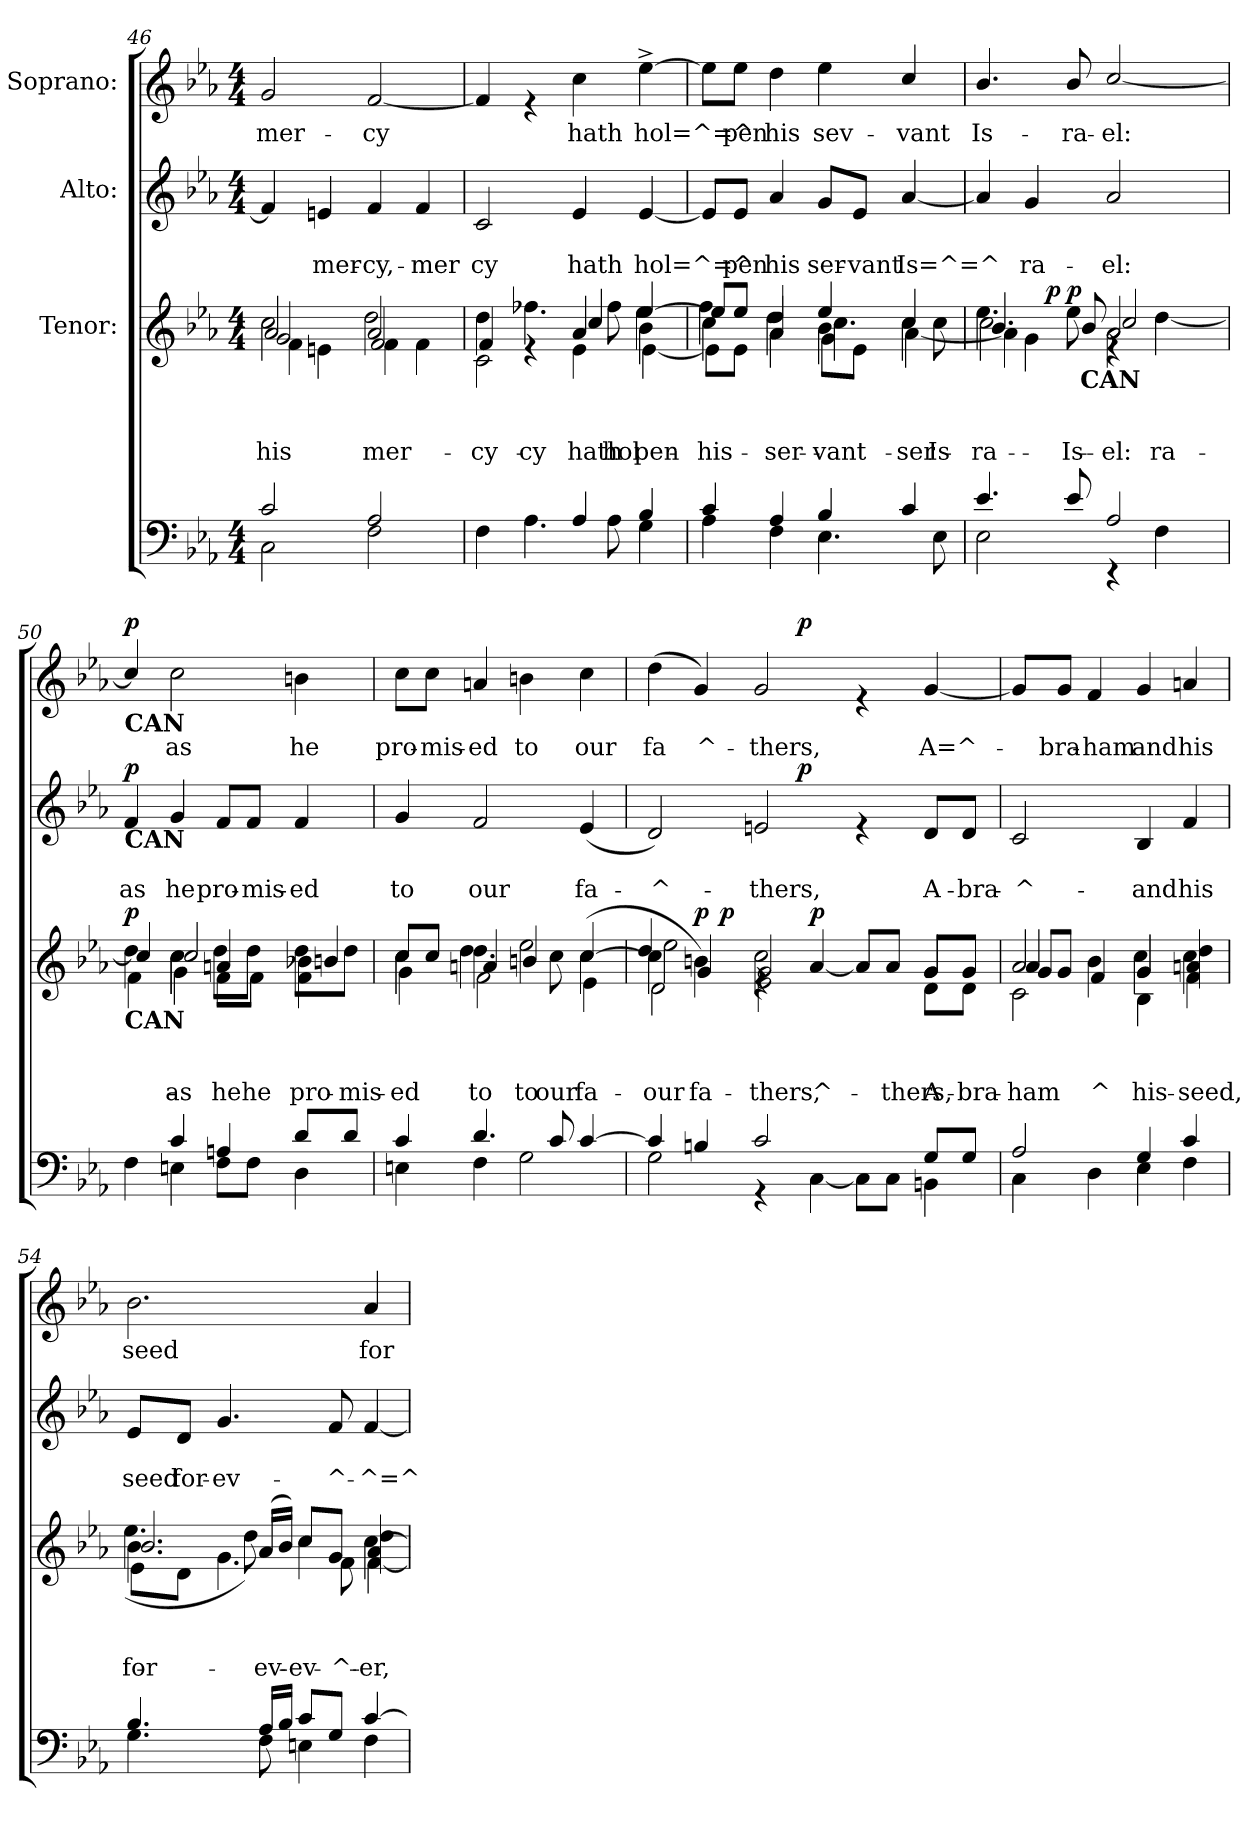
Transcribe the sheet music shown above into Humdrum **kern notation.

**kern	**kern	**text	**text	**text	**dynam	**kern	**text	**text	**dynam	**kern	**text	**dynam
*part4	*part3	*part3	*part3	*part3	*part3	*part2	*part2	*part2	*part2	*part1	*part1	*part1
*staff4	*staff3	*staff3	*staff3	*staff3	*staff3	*staff2	*staff2	*staff2	*staff2	*staff1	*staff1	*staff1
*	*I"Tenor:	*	*	*	*	*I"Alto:	*	*	*	*I"Soprano:	*	*
!!LO:LB:g=z
*clefF4	*clefG2	*	*	*	*	*clefG2	*	*	*	*clefG2	*	*
*k[b-e-a-]	*k[b-e-a-]	*	*	*	*	*k[b-e-a-]	*	*	*	*k[b-e-a-]	*	*
*E-:	*E-:	*	*	*	*	*E-:	*	*	*	*E-:	*	*
*M4/4	*M4/4	*	*	*	*	*M4/4	*	*	*	*M4/4	*	*
=46	=46	=46	=46	=46	=46	=46	=46	=46	=46	=46	=46	=46
*^	*	*	*	*	*	*	*	*	*	*	*	*
!	!	!	!	!	!LO:LY:b	!	!	!	!	!	!	!	!
*	*	*^	*	*	*	*	*	*	*	*	*	*	*
!	!	!	!	!	!	!LO:LY:b	!	!	!	!	!	!	!LO:LY:b	!
*	*	*^	*^	*	*	*	*	*	*	*	*	*	*	*
2c/	2C\	2cc\	2a-/	2g/	4f\	.	.	-his	.	4f/]	.	.	.	2g/	mer-	.
!	!	!	!	!	!	!	!	!	!	!	!	!LO:LY:b	!	!	!	!
.	.	.	.	.	4en\	.	.	.	.	4en/	.	mer-	.	.	.	.
!	!	!	!	!	!	!	!	!LO:LY:b	!	!	!	!	!	!	!	!
!	!	!	!	!	!	!	!	!LO:LY:b	!	!	!	!LO:LY:b	!	!	!LO:LY:b	!
2A-/	2F\	2a-/	2dd\	2f/	4f\	.	.	mer-	.	4f/	.	-cy,-	.	[<2f/	-cy	.
!	!	!	!	!	!	!	!	!	!	!	!	!LO:LY:b	!	!	!	!
.	.	.	.	.	4f\	.	.	.	.	4f/	.	-mer	.	.	.	.
=47	=47	=47	=47	=47	=47	=47	=47	=47	=47	=47	=47	=47	=47	=47	=47	=47
!	!	!	!	!	!	!	!	!LO:LY:b	!	!	!	!LO:LY:b	!	!	!	!
2ryy	4F\	2ryy	4dd\	4f/	2c\	.	.	cy	.	2c/	.	cy	.	4f/]	.	.
!	!	!	!	!	!	!	!	!LO:LY:b	!	!	!	!	!	!	!	!
.	4.A-\	.	4.ff-X\	4re	.	.	.	cy	.	.	.	.	.	4re	.	.
!	!	!	!	!	!	!	!	!LO:LY:b	!	!	!	!LO:LY:b	!	!	!LO:LY:b	!
4A-/	.	4a-/	.	4cc/	4e-\	.	.	-hath	.	4e-/	.	hath	.	4cc\	hath	.
!	!	!	!	!	!	!	!	!LO:LY:b	!	!	!	!	!	!	!	!
.	8A-\	.	8ff-\	.	.	.	.	hol-	.	.	.	.	.	.	.	.
!	!	!	!	!	!	!	!	!LO:LY:b	!	!	!	!	!	!	!	!
!	!	!	!	!	!	!	!	!LO:LY:b	!	!	!	!LO:LY:b	!	!	!LO:LY:b	!
4B-/	4G\	4b-\	4ee-\	[<4ee-/	[>4e-\	.	.	-pen	.	[<4e-/	.	hol=^=^	.	[>4ee-^>\	hol=^=^	.
=48	=48	=48	=48	=48	=48	=48	=48	=48	=48	=48	=48	=48	=48	=48	=48	=48
!	!	!	!	!	!	!	!	!LO:LY:b	!	!	!	!	!	!	!	!
!	!	!	!	!	!	!	!	!LO:LY:b	!	!	!	!	!	!	!	!
4c/	4A-\	4cc\	4ff\	8ee-/L]	8e-\L]	.	.	-his	.	8e-/L]	.	.	.	8ee-\L]	.	.
!	!	!	!	!	!	!	!	!	!	!	!	!LO:LY:b	!	!	!LO:LY:b	!
.	.	.	.	8ee-/J	8e-\J	.	.	.	.	8e-/J	.	pen	.	8ee-\J	pen	.
!	!	!	!	!	!	!	!	!LO:LY:b	!	!	!	!	!	!	!	!
!	!	!	!	!	!	!	!	!LO:LY:b	!	!	!	!LO:LY:b	!	!	!LO:LY:b	!
4A-/	4F\	4a-/	4dd\	4dd/	4a-\	.	.	ser-	.	4a-/	.	his	.	4dd\	his	.
!	!	!	!	!	!	!	!	!LO:LY:b	!	!	!	!	!	!	!	!
!	!	!	!	!	!	!	!	!LO:LY:b	!	!	!	!LO:LY:b	!	!	!LO:LY:b	!
4B-/	4.E-\	4b-\	4.cc\	4ee-/	8g\L	.	.	-vant	.	8g/L	.	ser-	.	4ee-\	sev-	.
!	!	!	!	!	!	!	!	!	!	!	!	!LO:LY:b	!	!	!	!
.	.	.	.	.	8e-\J	.	.	.	.	8e-/J	.	-vant	.	.	.	.
!	!	!	!	!	!	!	!	!LO:LY:b	!	!	!	!LO:LY:b	!	!	!LO:LY:b	!
4c/	.	4cc\	.	4cc/	[>4a-\	.	.	ser-	.	[<4a-/	.	Is=^=^	.	4cc/	-vant	.
!	!	!	!	!	!	!	!	!LO:LY:b	!	!	!	!	!	!	!	!
.	8E-\	.	8cc\	.	.	.	.	Is-	.	.	.	.	.	.	.	.
*	*	*	*v	*v	*v	*	*	*	*	*	*	*	*	*	*	*
=49	=49	=49	=49	=49	=49	=49	=49	=49	=49	=49	=49	=49	=49	=49
!	!	!	!	!	!	!LO:LY:b	!	!	!	!	!	!	!	!
!	!	!	!	!	!	!LO:LY:b	!	!	!	!	!	!	!LO:LY:b	!
*	*	*^	*^	*	*	*	*	*	*	*	*	*	*	*
*	*	*	*	*^	*^	*	*	*	*	*	*	*	*	*	*	*
*	*	*	*	*	*	*	*	*	*	*	*	*	*	*	*	*	*	*
4.e-/	2E-\	4.ee-\	2cc\	4.b-/	4a-\]	4ryy	4ryy	.	.	ra-	.	4a-/]	.	.	.	4.b-/	Is-	.
!	!	!	!	!	!	!	!	!	!	!	!	!	!	!LO:LY:b	!	!	!	!
.	.	.	.	.	4g\	16ryy	8ryy	.	.	.	.	4g/	.	ra-	.	.	.	.
!	!	!	!	!	!	!	!	!	!	!	!LO:DY:a	!	!	!	!	!	!	!
.	.	.	.	.	.	2ryy	.	.	.	.	p	.	.	.	.	.	.	.
!	!	!	!	!	!	!	!	!	!	!LO:LY:b	!LO:DY:b	!	!	!	!	!	!LO:LY:b	!
8e-/	.	8ee-\	.	8b-/	.	.	32ryy	.	.	Is-	p	.	.	.	.	8b-/	-ra-	.
!	!	!	!	!	!	!	!LO:TX:b:B:t=CAN	!	!	!	!	!	!	!	!	!	!	!
.	.	.	.	.	.	.	2ryy	.	.	.	.	.	.	.	.	.	.	.
!	!	!	!	!	!	!	!	!	!	!LO:LY:b	!	!	!	!LO:LY:b	!	!	!LO:LY:b	!
2A-/	4rEE	2a-/	4re	2cc/	2a-\	.	.	.	.	-el:	.	2a-/	.	-el:	.	[<2cc/	-el:	.
!	!	!	!	!	!	!	!	!	!	!LO:LY:b	!	!	!	!	!	!	!	!
.	4F\	.	[>4dd\	.	.	.	.	.	.	-ra-	.	.	.	.	.	.	.	.
.	.	.	.	.	.	8.ryy	.	.	.	.	.	.	.	.	.	.	.	.
.	.	.	.	.	.	.	16.ryy	.	.	.	.	.	.	.	.	.	.	.
!!LO:LB:g=z
=50	=50	=50	=50	=50	=50	=50	=50	=50	=50	=50	=50	=50	=50	=50	=50	=50	=50	=50
!	!	!	!	!	!	!	!	!	!	!	!	!	!	!	!	!LO:TX:b:B:t=CAN	!	!
!	!	!	!	!	!	!	!	!	!	!	!	!LO:TX:b:B:t=CAN	!	!	!	!	!	!
!	!	!LO:TX:b:B:t=CAN	!	!	!	!	!	!	!	!	!	!	!	!	!	!	!	!
!	!	!	!	!	!	!	!	!	!	!	!LO:DY:a	!	!	!LO:LY:b	!LO:DY:a	!	!	!LO:DY:a
*	*	*	*	*	*v	*v	*v	*	*	*	*	*	*	*	*	*	*	*
4ryy	4F\	4ryy	4dd\]	4cc/	4f\	.	.	.	p	4f/	.	as	p	4cc/]	.	p
!	!	!	!	!	!	!	!	!LO:LY:b	!	!	!	!	!	!	!	!
!	!	!	!	!	!	!	!	!LO:LY:b	!	!	!	!LO:LY:b	!	!	!LO:LY:b	!
4c/	4En\	4cc\	4cc\	2cc/	4g\	.	.	-as	.	4g/	.	he	.	2cc\	as	.
!	!	!	!	!	!	!	!	!LO:LY:b	!	!	!	!	!	!	!	!
!	!	!	!	!	!	!	!	!LO:LY:b	!	!	!	!LO:LY:b	!	!	!	!
4An/	8F\L	4an/	8dd\L	.	8f\L	.	.	he	.	8f/L	.	pro-	.	.	.	.
!	!	!	!	!	!	!	!	!LO:LY:b	!	!	!	!LO:LY:b	!	!	!	!
.	8F\J	.	8dd\J	.	8f\J	.	.	he	.	8f/J	.	-mis-	.	.	.	.
!	!	!	!	!	!	!	!	!LO:LY:b	!	!	!	!	!	!	!	!
!	!	!	!	!	!	!	!	!LO:LY:b	!	!	!	!LO:LY:b	!	!	!LO:LY:b	!
8d/L	4D\	8dd\L	4b-X\	4bn/	4f\	.	.	pro-	.	4f/	.	-ed	.	4bn\	he	.
!	!	!	!	!	!	!	!	!LO:LY:b	!	!	!	!	!	!	!	!
8d/J	.	8dd\J	.	.	.	.	.	-mis-	.	.	.	.	.	.	.	.
=51	=51	=51	=51	=51	=51	=51	=51	=51	=51	=51	=51	=51	=51	=51	=51	=51
!	!	!	!	!	!	!	!	!LO:LY:b	!	!	!	!	!	!	!	!
!	!	!	!	!	!	!	!	!LO:LY:b	!	!	!	!LO:LY:b	!	!	!LO:LY:b	!
4c/	4En\	4cc\	4cc\	8cc/L	4g\	.	.	-ed	.	4g/	.	to	.	8cc\L	pro-	.
!	!	!	!	!	!	!	!	!	!	!	!	!	!	!	!LO:LY:b	!
.	.	.	.	8cc/J	.	.	.	.	.	.	.	.	.	8cc\J	-mis-	.
!	!	!	!	!	!	!	!	!LO:LY:b	!	!	!	!	!	!	!	!
!	!	!	!	!	!	!	!	!LO:LY:b	!	!	!	!LO:LY:b	!	!	!LO:LY:b	!
4.d/	4F\	4.dd\	4dd\	4an/	2f\	.	.	to	.	2f/	.	our	.	4an/	-ed	.
!	!	!	!	!	!	!	!	!LO:LY:b	!	!	!	!	!	!	!LO:LY:b	!
.	2G\	.	2ee-\	4bn/	.	.	.	to	.	.	.	.	.	4bn\	to	.
!	!	!	!	!	!	!	!	!LO:LY:b	!	!	!	!	!	!	!	!
8c/	.	8cc\	.	.	.	.	.	our	.	.	.	.	.	.	.	.
!	!	!	!	!	!	!	!	!LO:LY:b	!	!	!	!LO:LY:b	!	!	!LO:LY:b	!
[<4c/	.	(>[>4cc\	.	4cc/	4e-\	.	.	fa-	.	(<4e-/	.	fa-	.	4cc\	our	.
=52	=52	=52	=52	=52	=52	=52	=52	=52	=52	=52	=52	=52	=52	=52	=52	=52
!	!	!	!	!	!	!	!	!LO:LY:b	!	!	!	!LO:LY:b	!	!	!LO:LY:b	!
*	*	*	*	*	*^	*	*	*	*	*^	*	*	*	*^	*	*
4c/]	2G\	4cc\]	2ee-\	4dd/	2d\	4ryy	.	.	-our	.	2d/)	2ryy	.	-^-	.	(>4dd\	2ryy	fa	.
!	!	!	!	!	!	!	!	!	!LO:LY:b	!LO:DY:a	!	!	!	!	!	!	!	!LO:LY:b	!
4Bn/	.	4bn\)	.	4g/	.	16.ryy	.	.	fa-	p	.	.	.	.	.	4g/)	.	^-	.
!	!	!	!	!	!	!	!	!	!	!LO:DY:b	!	!	!	!	!	!	!	!	!
.	.	.	.	.	.	1ryy	.	.	.	p	.	.	.	.	.	.	.	.	.
!	!	!	!	!	!	!	!	!	!LO:LY:b	!	!	!	!	!LO:LY:b	!	!	!	!LO:LY:b	!
2c/	4rGG	2cc\	4re	2g/	2e-\	.	.	.	-thers,	.	2en/	8..ryy	.	-thers,	.	2g/	8..ryy	-thers,	.
!	!	!	!	!	!	!	!	!	!	!	!	!	!	!	!LO:DY:a	!	!	!	!LO:DY:a
.	.	.	.	.	.	.	.	.	.	.	.	2ryy	.	.	p	.	2ryy	.	p
!	!	!	!	!	!	!	!	!	!LO:LY:b	!LO:DY:a	!	!	!	!	!	!	!	!	!
.	[>4C\	.	[<4a-/	.	.	.	.	.	^-	p	.	.	.	.	.	.	.	.	.
4ryy	8C\L]	4ryy	8a-/L]	4ryy	4ryy	.	.	.	.	.	4re	.	.	.	.	4re	.	.	.
!	!	!	!	!	!	!	!	!	!LO:LY:b	!	!	!	!	!	!	!	!	!	!
.	8C\J	.	8a-/J	.	.	.	.	.	-thers,	.	.	.	.	.	.	.	.	.	.
.	.	.	.	.	.	.	.	.	.	.	.	4ryy	.	.	.	.	4ryy	.	.
!	!	!	!	!	!	!	!	!	!LO:LY:b	!	!	!	!	!	!	!	!	!	!
!	!	!	!	!	!	!	!	!	!LO:LY:b	!	!	!	!	!LO:LY:b	!	!	!	!LO:LY:b	!
8G/L	4BBn\	8g/L	4g/	4g/	8d\L	.	.	.	A-	.	8d/L	.	.	A-	.	[<4g/	.	A=^-	.
.	.	.	.	.	.	8ryy	.	.	.	.	.	.	.	.	.	.	.	.	.
!	!	!	!	!	!	!	!	!	!LO:LY:b	!	!	!	!	!LO:LY:b	!	!	!	!	!
8G/J	.	8g/J	.	.	8d\J	.	.	.	-bra-	.	8d/J	.	.	-bra-	.	.	.	.	.
.	.	.	.	.	.	32ryy	.	.	.	.	.	32ryy	.	.	.	.	32ryy	.	.
!!LO:PB:g=z
=53	=53	=53	=53	=53	=53	=53	=53	=53	=53	=53	=53	=53	=53	=53	=53	=53	=53	=53	=53
!	!	!	!	!	!	!	!	!	!LO:LY:b	!	!	!	!	!	!	!	!	!	!
!	!	!	!	!	!	!	!	!	!LO:LY:b	!	!	!	!	!LO:LY:b	!	!	!	!	!
*	*	*	*	*	*v	*v	*	*	*	*	*	*	*	*	*	*v	*v	*	*
*	*	*	*	*	*	*	*	*	*	*v	*v	*	*	*	*	*	*
2A-/	4C\	2a-/	4a-/	8g/L	2c\	.	.	ham	.	2c/	.	-^-	.	8g/L]	.	.
!	!	!	!	!	!	!	!	!	!	!	!	!	!	!	!LO:LY:b	!
.	.	.	.	8g/J	.	.	.	.	.	.	.	.	.	8g/J	-bra-	.
!	!	!	!	!	!	!	!	!LO:LY:b	!	!	!	!	!	!	!LO:LY:b	!
.	4D\	.	4b-\	4f/	.	.	.	^-	.	.	.	.	.	4f/	-ham	.
!	!	!	!	!	!	!	!	!LO:LY:b	!	!	!	!	!	!	!	!
!	!	!	!	!	!	!	!	!LO:LY:b	!	!	!	!LO:LY:b	!	!	!LO:LY:b	!
4G/	4E-\	4g/	4cc\	4g/	4B-\	.	.	-his	.	4B-/	.	-and	.	4g/	and	.
!	!	!	!	!	!	!	!	!LO:LY:b	!	!	!	!	!	!	!	!
!	!	!	!	!	!	!	!	!LO:LY:b	!	!	!	!LO:LY:b	!	!	!LO:LY:b	!
4c/	4F\	4cc\	4dd\	4an/	4f\	.	.	seed,	.	4f/	.	his	.	4an/	his	.
=54	=54	=54	=54	=54	=54	=54	=54	=54	=54	=54	=54	=54	=54	=54	=54	=54
!	!	!	!	!	!	!	!	!LO:LY:b	!	!	!	!	!	!	!	!
!	!	!	!	!	!	!	!	!LO:LY:b	!	!	!	!LO:LY:b	!	!	!LO:LY:b	!
4.B-/	4.G\	4.b-\	(>4.ee-\	2.b-/	8e-\L	.	.	for	.	8e-/L	.	seed	.	2.b-\	seed	.
!	!	!	!	!	!	!	!	!	!	!	!	!LO:LY:b	!	!	!	!
.	.	.	.	.	8d\J	.	.	.	.	8d/J	.	for-	.	.	.	.
!	!	!	!	!	!	!	!	!	!	!	!	!LO:LY:b	!	!	!	!
.	.	.	.	.	4.g\	.	.	.	.	4.g/	.	-ev-	.	.	.	.
!	!	!	!	!	!	!	!	!LO:LY:b	!	!	!	!	!	!	!	!
!	!	!	!	!	!	!	!	!LO:LY:b	!	!	!	!	!	!	!	!
16A-/LL	8F\	(<16a-/LL	8dd\)	.	.	.	.	ev-	.	.	.	.	.	.	.	.
16B-/JJ	.	16b-/JJ)	.	.	.	.	.	.	.	.	.	.	.	.	.	.
!	!	!	!	!	!	!	!	!LO:LY:b	!	!	!	!	!	!	!	!
!	!	!	!	!	!	!	!	!LO:LY:b	!	!	!	!	!	!	!	!
8c/L	4En\	8cc/L	4cc\	.	.	.	.	-ev-	.	.	.	.	.	.	.	.
!	!	!	!	!	!	!	!	!LO:LY:b	!	!	!	!LO:LY:b	!	!	!	!
8G/J	.	8g/J	.	.	8f\	.	.	^-	.	8f/	.	-^-	.	.	.	.
!	!	!	!	!	!	!	!	!LO:LY:b	!	!	!	!	!	!	!	!
!	!	!	!	!	!	!	!	!LO:LY:b	!	!	!	!LO:LY:b	!	!	!LO:LY:b	!
[<4c/	4F\	[>4cc\	4dd\	4a-/	[>4f\	.	.	-er,	.	[<4f/	.	-^=^-	.	4a-/	for	.
*v	*v	*	*	*	*	*	*	*	*	*	*	*	*	*	*	*
*	*v	*v	*v	*v	*	*	*	*	*	*	*	*	*	*	*
=	=	=	=	=	=	=	=	=	=	=	=	=
*-	*-	*-	*-	*-	*-	*-	*-	*-	*-	*-	*-	*-
